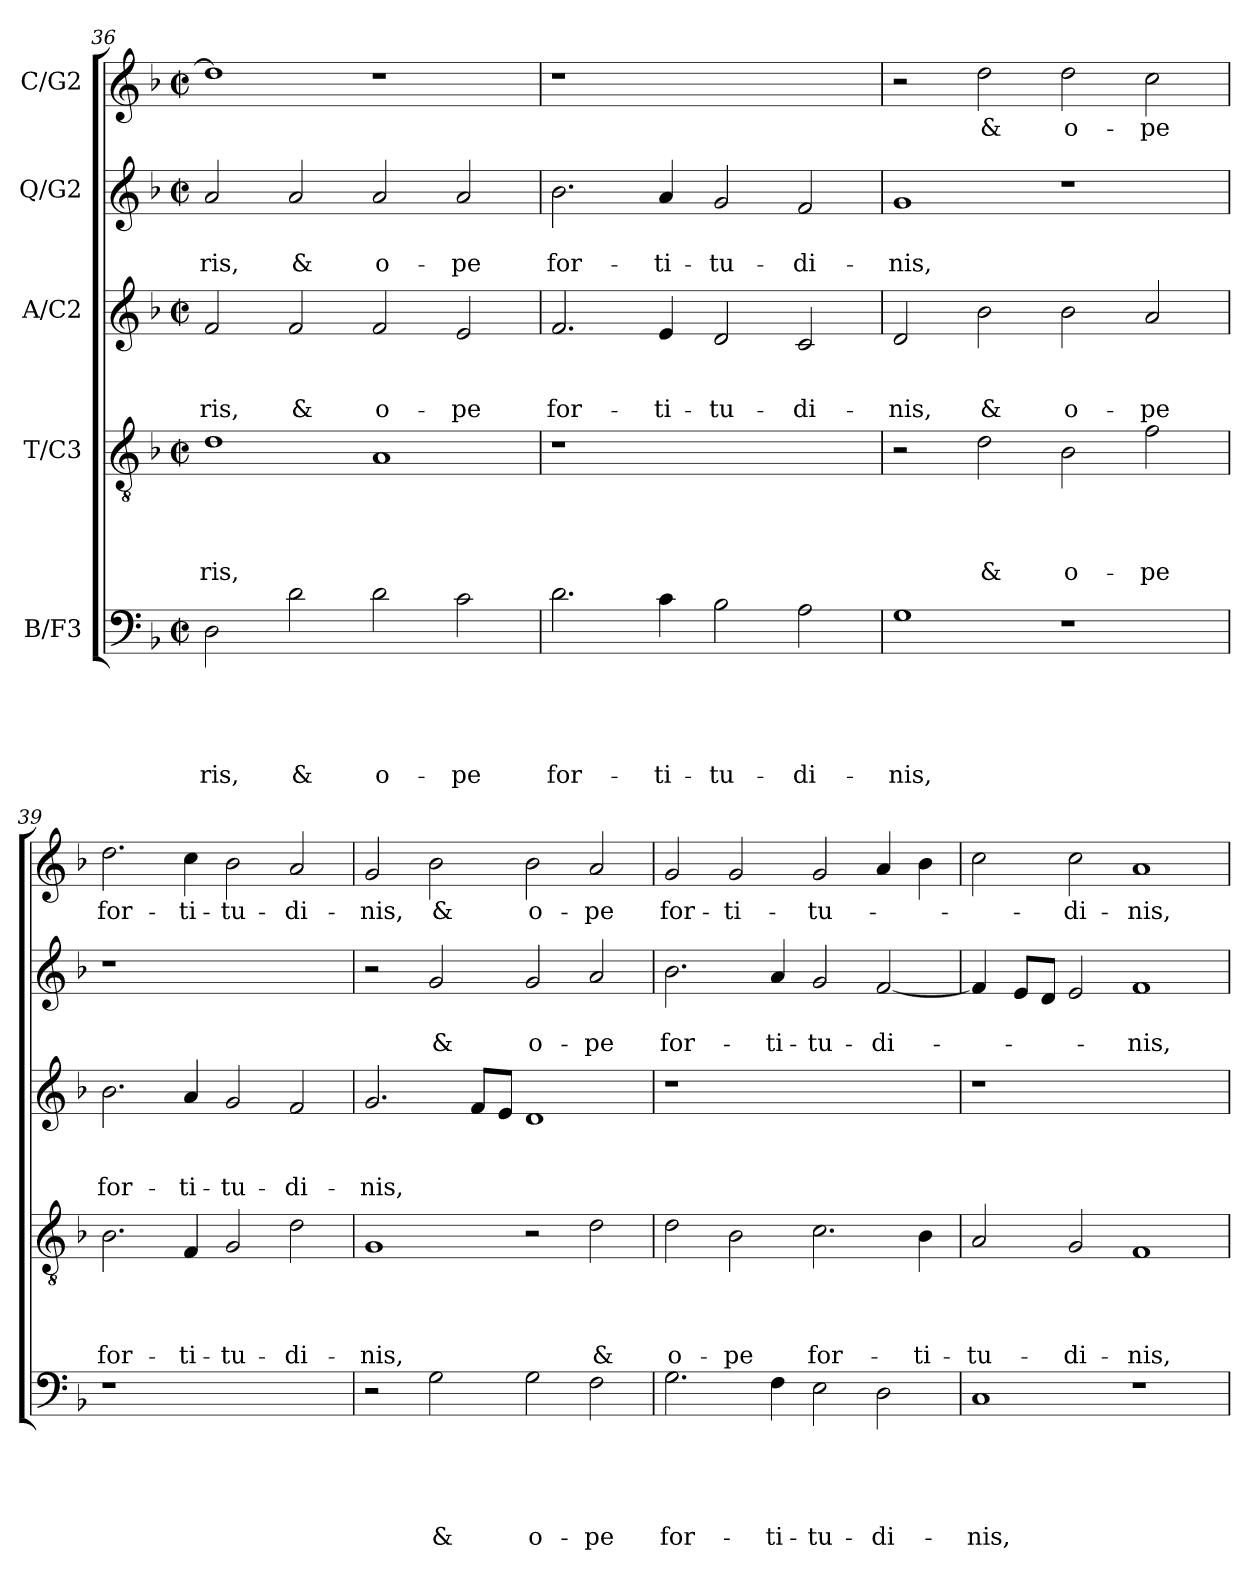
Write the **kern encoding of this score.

**kern	**text	**text	**text	**text	**text	**kern	**text	**text	**text	**text	**kern	**text	**text	**text	**kern	**text	**text	**kern	**text
*part5	*part5	*part5	*part5	*part5	*part5	*part4	*part4	*part4	*part4	*part4	*part3	*part3	*part3	*part3	*part2	*part2	*part2	*part1	*part1
*staff5	*staff5	*staff5	*staff5	*staff5	*staff5	*staff4	*staff4	*staff4	*staff4	*staff4	*staff3	*staff3	*staff3	*staff3	*staff2	*staff2	*staff2	*staff1	*staff1
*I"B/F3	*	*	*	*	*	*I"T/C3	*	*	*	*	*I"A/C2	*	*	*	*I"Q/G2	*	*	*I"C/G2	*
!!LO:LB:g=z
*clefF4	*	*	*	*	*	*clefGv2	*	*	*	*	*clefG2	*	*	*	*clefG2	*	*	*clefG2	*
*k[b-]	*	*	*	*	*	*k[b-]	*	*	*	*	*k[b-]	*	*	*	*k[b-]	*	*	*k[b-]	*
*F:	*	*	*	*	*	*F:	*	*	*	*	*F:	*	*	*	*F:	*	*	*F:	*
*M2/2	*	*	*	*	*	*M2/2	*	*	*	*	*M2/2	*	*	*	*M2/2	*	*	*M2/2	*
*met(c|)	*	*	*	*	*	*met(c|)	*	*	*	*	*met(c|)	*	*	*	*met(c|)	*	*	*met(c|)	*
=36	=36	=36	=36	=36	=36	=36	=36	=36	=36	=36	=36	=36	=36	=36	=36	=36	=36	=36	=36
!	!	!	!	!	!LO:LY:b	!	!	!	!	!LO:LY:b	!	!	!	!LO:LY:b	!	!	!LO:LY:b	!	!
2D\	.	.	.	.	-ris,	1d	.	.	.	-ris,	2f/	.	.	-ris,	2a/	.	-ris,	1dd]	.
!	!	!	!	!	!LO:LY:b	!	!	!	!	!	!	!	!	!LO:LY:b	!	!	!LO:LY:b	!	!
2d\	.	.	.	.	&	.	.	.	.	.	2f/	.	.	&	2a/	.	&	.	.
!	!	!	!	!	!LO:LY:b	!	!	!	!	!	!	!	!	!LO:LY:b	!	!	!LO:LY:b	!	!
2d\	.	.	.	.	o-	1A	.	.	.	.	2f/	.	.	o-	2a/	.	o-	1r	.
!	!	!	!	!	!LO:LY:b	!	!	!	!	!	!	!	!	!LO:LY:b	!	!	!LO:LY:b	!	!
2c\	.	.	.	.	-pe	.	.	.	.	.	2e/	.	.	-pe	2a/	.	-pe	.	.
=37	=37	=37	=37	=37	=37	=37	=37	=37	=37	=37	=37	=37	=37	=37	=37	=37	=37	=37	=37
!	!	!	!	!	!LO:LY:b	!	!	!	!	!	!	!	!	!LO:LY:b	!	!	!LO:LY:b	!	!
2.d\	.	.	.	.	for-	1r	.	.	.	.	2.f/	.	.	for-	2.b-\	.	for-	1r	.
!	!	!	!	!	!LO:LY:b	!	!	!	!	!	!	!	!	!LO:LY:b	!	!	!LO:LY:b	!	!
4c\	.	.	.	.	-ti-	.	.	.	.	.	4e/	.	.	-ti-	4a/	.	-ti-	.	.
!	!	!	!	!	!LO:LY:b	!	!	!	!	!	!	!	!	!LO:LY:b	!	!	!LO:LY:b	!	!
2B-\	.	.	.	.	-tu-	1ryy	.	.	.	.	2d/	.	.	-tu-	2g/	.	-tu-	1ryy	.
!	!	!	!	!	!LO:LY:b	!	!	!	!	!	!	!	!	!LO:LY:b	!	!	!LO:LY:b	!	!
2A\	.	.	.	.	-di-	.	.	.	.	.	2c/	.	.	-di-	2f/	.	-di-	.	.
=38	=38	=38	=38	=38	=38	=38	=38	=38	=38	=38	=38	=38	=38	=38	=38	=38	=38	=38	=38
!	!	!	!	!	!LO:LY:b	!	!	!	!	!	!	!	!	!LO:LY:b	!	!	!LO:LY:b	!	!
1G	.	.	.	.	-nis,	2r	.	.	.	.	2d/	.	.	-nis,	1g	.	-nis,	2r	.
!	!	!	!	!	!	!	!	!	!	!LO:LY:b	!	!	!	!LO:LY:b	!	!	!	!	!LO:LY:b
.	.	.	.	.	.	2d\	.	.	.	&	2b-\	.	.	&	.	.	.	2dd\	&
!	!	!	!	!	!	!	!	!	!	!LO:LY:b	!	!	!	!LO:LY:b	!	!	!	!	!LO:LY:b
1r	.	.	.	.	.	2B-\	.	.	.	o-	2b-\	.	.	o-	1r	.	.	2dd\	o-
!	!	!	!	!	!	!	!	!	!	!LO:LY:b	!	!	!	!LO:LY:b	!	!	!	!	!LO:LY:b
.	.	.	.	.	.	2f\	.	.	.	-pe	2a/	.	.	-pe	.	.	.	2cc\	-pe
=39	=39	=39	=39	=39	=39	=39	=39	=39	=39	=39	=39	=39	=39	=39	=39	=39	=39	=39	=39
!	!	!	!	!	!	!	!	!	!	!LO:LY:b	!	!	!	!LO:LY:b	!	!	!	!	!LO:LY:b
1r	.	.	.	.	.	2.B-\	.	.	.	for-	2.b-\	.	.	for-	1r	.	.	2.dd\	for-
!	!	!	!	!	!	!	!	!	!	!LO:LY:b	!	!	!	!LO:LY:b	!	!	!	!	!LO:LY:b
.	.	.	.	.	.	4F/	.	.	.	-ti-	4a/	.	.	-ti-	.	.	.	4cc\	-ti-
!	!	!	!	!	!	!	!	!	!	!LO:LY:b	!	!	!	!LO:LY:b	!	!	!	!	!LO:LY:b
1ryy	.	.	.	.	.	2G/	.	.	.	-tu-	2g/	.	.	-tu-	1ryy	.	.	2b-\	-tu-
!	!	!	!	!	!	!	!	!	!	!LO:LY:b	!	!	!	!LO:LY:b	!	!	!	!	!LO:LY:b
.	.	.	.	.	.	2d\	.	.	.	-di-	2f/	.	.	-di-	.	.	.	2a/	-di-
=40	=40	=40	=40	=40	=40	=40	=40	=40	=40	=40	=40	=40	=40	=40	=40	=40	=40	=40	=40
!	!	!	!	!	!	!	!	!	!	!LO:LY:b	!	!	!	!LO:LY:b	!	!	!	!	!LO:LY:b
2r	.	.	.	.	.	1G	.	.	.	-nis,	2.g/	.	.	-nis,	2r	.	.	2g/	-nis,
!	!	!	!	!	!LO:LY:b	!	!	!	!	!	!	!	!	!	!	!	!LO:LY:b	!	!LO:LY:b
2G\	.	.	.	.	&	.	.	.	.	.	.	.	.	.	2g/	.	&	2b-\	&
.	.	.	.	.	.	.	.	.	.	.	8f/L	.	.	.	.	.	.	.	.
.	.	.	.	.	.	.	.	.	.	.	8e/J	.	.	.	.	.	.	.	.
!	!	!	!	!	!LO:LY:b	!	!	!	!	!	!	!	!	!	!	!	!LO:LY:b	!	!LO:LY:b
2G\	.	.	.	.	o-	2r	.	.	.	.	1d	.	.	.	2g/	.	o-	2b-\	o-
!	!	!	!	!	!LO:LY:b	!	!	!	!	!LO:LY:b	!	!	!	!	!	!	!LO:LY:b	!	!LO:LY:b
2F\	.	.	.	.	-pe	2d\	.	.	.	&	.	.	.	.	2a/	.	-pe	2a/	-pe
!!LO:PB:g=z
=41	=41	=41	=41	=41	=41	=41	=41	=41	=41	=41	=41	=41	=41	=41	=41	=41	=41	=41	=41
!	!	!	!	!	!LO:LY:b	!	!	!	!	!LO:LY:b	!	!	!	!	!	!	!LO:LY:b	!	!LO:LY:b
2.G\	.	.	.	.	for-	2d\	.	.	.	o-	1r	.	.	.	2.b-\	.	for-	2g/	for-
!	!	!	!	!	!	!	!	!	!	!LO:LY:b	!	!	!	!	!	!	!	!	!LO:LY:b
.	.	.	.	.	.	2B-\	.	.	.	-pe	.	.	.	.	.	.	.	2g/	-ti-
!	!	!	!	!	!LO:LY:b	!	!	!	!	!	!	!	!	!	!	!	!LO:LY:b	!	!
4F\	.	.	.	.	-ti-	.	.	.	.	.	.	.	.	.	4a/	.	-ti-	.	.
!	!	!	!	!	!LO:LY:b	!	!	!	!	!LO:LY:b	!	!	!	!	!	!	!LO:LY:b	!	!LO:LY:b
2E\	.	.	.	.	-tu-	2.c\	.	.	.	for-	1ryy	.	.	.	2g/	.	-tu-	2g/	-tu-
!	!	!	!	!	!LO:LY:b	!	!	!	!	!	!	!	!	!	!	!	!LO:LY:b	!	!
2D\	.	.	.	.	-di-	.	.	.	.	.	.	.	.	.	[2f/	.	-di-	4a/	.
!	!	!	!	!	!	!	!	!	!	!LO:LY:b	!	!	!	!	!	!	!	!	!
.	.	.	.	.	.	4B-\	.	.	.	-ti-	.	.	.	.	.	.	.	4b-\	.
=42	=42	=42	=42	=42	=42	=42	=42	=42	=42	=42	=42	=42	=42	=42	=42	=42	=42	=42	=42
!	!	!	!	!	!LO:LY:b	!	!	!	!	!LO:LY:b	!	!	!	!	!	!	!	!	!
1C	.	.	.	.	-nis,	2A/	.	.	.	-tu-	1r	.	.	.	4f/]	.	.	2cc\	.
.	.	.	.	.	.	.	.	.	.	.	.	.	.	.	8e/L	.	.	.	.
.	.	.	.	.	.	.	.	.	.	.	.	.	.	.	8d/J	.	.	.	.
!	!	!	!	!	!	!	!	!	!	!LO:LY:b	!	!	!	!	!	!	!	!	!LO:LY:b
.	.	.	.	.	.	2G/	.	.	.	-di-	.	.	.	.	2e/	.	.	2cc\	-di-
!	!	!	!	!	!	!	!	!	!	!LO:LY:b	!	!	!	!	!	!	!LO:LY:b	!	!LO:LY:b
1r	.	.	.	.	.	1F	.	.	.	-nis,	1ryy	.	.	.	1f	.	-nis,	1a	-nis,
=	=	=	=	=	=	=	=	=	=	=	=	=	=	=	=	=	=	=	=
*-	*-	*-	*-	*-	*-	*-	*-	*-	*-	*-	*-	*-	*-	*-	*-	*-	*-	*-	*-
